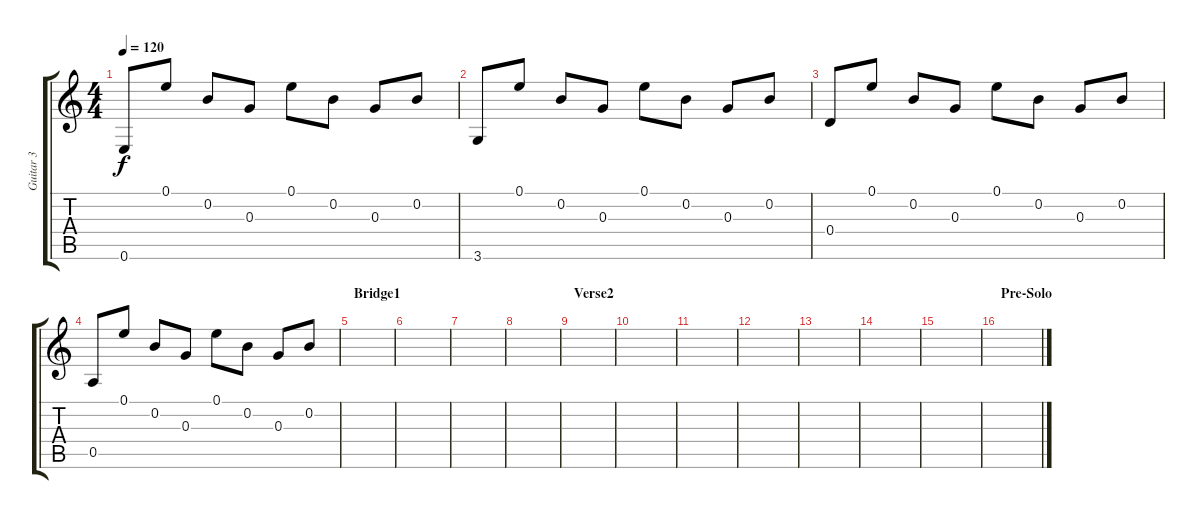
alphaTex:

\track ("Guitar 3" "Guitar 3") {instrument acousticguitarsteel}
\staff {score tabs}
\tuning (E4 B3 G3 D3 A2 E2) {hide}
\ts (4 4)
\tempo 120
\clef g2
\ks c
0.6.8{dy f} 0.1.8 0.2.8 0.3.8 0.1.8 0.2.8 0.3.8 0.2.8 |
3.6.8 0.1.8 0.2.8 0.3.8 0.1.8 0.2.8 0.3.8 0.2.8 |
0.4.8 0.1.8 0.2.8 0.3.8 0.1.8 0.2.8 0.3.8 0.2.8 |
0.5.8 0.1.8 0.2.8 0.3.8 0.1.8 0.2.8 0.3.8 0.2.8 |
\section ("" "Bridge1")
|
|
|
|
\section ("" "Verse2")
|
|
|
|
|
|
|
\section ("" "Pre-Solo")
